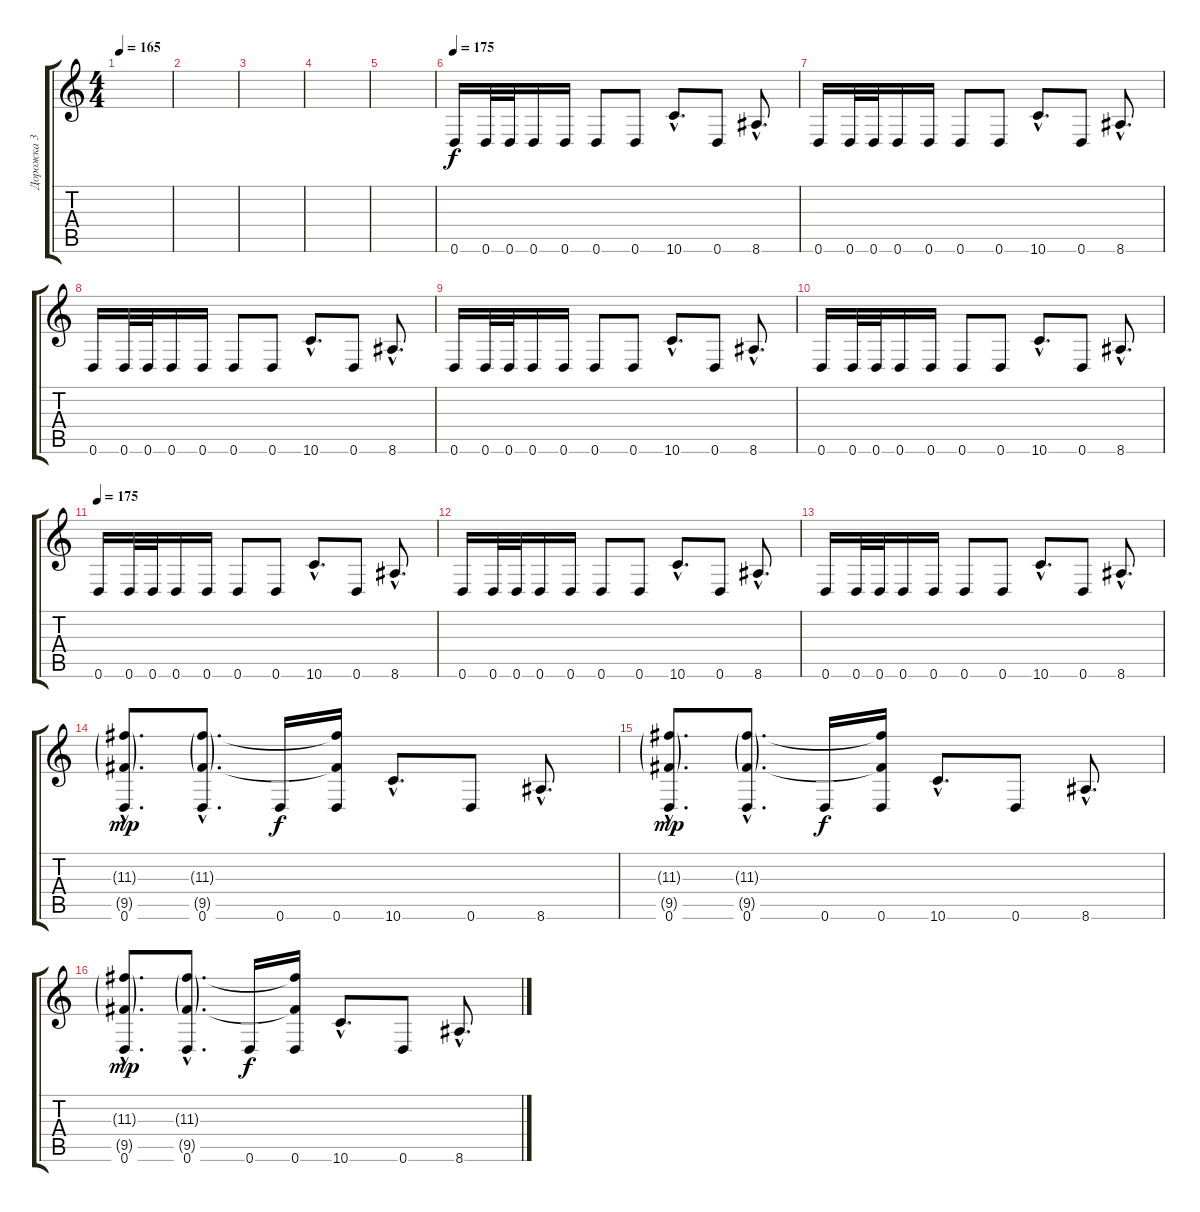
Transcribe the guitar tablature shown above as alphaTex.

\track ("Дорожка 3" "Дорожка 3") {instrument distortionguitar}
\staff {score tabs}
\tuning (E4 B3 G3 D3 A2 D2) {hide}
\ts (4 4)
\tempo 165
\clef g2
\ks c
|
|
|
|
|
\tempo 175
0.6.16 0.6.32 0.6.32 0.6.16 0.6.16 0.6.8 0.6.8 10.6{hac}.8{d} 0.6.8 8.6{hac}.8{d} |
0.6.16 0.6.32 0.6.32 0.6.16 0.6.16 0.6.8 0.6.8 10.6{hac}.8{d} 0.6.8 8.6{hac}.8{d} |
0.6.16 0.6.32 0.6.32 0.6.16 0.6.16 0.6.8 0.6.8 10.6{hac}.8{d} 0.6.8 8.6{hac}.8{d} |
0.6.16 0.6.32 0.6.32 0.6.16 0.6.16 0.6.8 0.6.8 10.6{hac}.8{d} 0.6.8 8.6{hac}.8{d} |
0.6.16 0.6.32 0.6.32 0.6.16 0.6.16 0.6.8 0.6.8 10.6{hac}.8{d} 0.6.8 8.6{hac}.8{d} |
\tempo 175
0.6.16 0.6.32 0.6.32 0.6.16 0.6.16 0.6.8 0.6.8 10.6{hac}.8{d} 0.6.8 8.6{hac}.8{d} |
0.6.16 0.6.32 0.6.32 0.6.16 0.6.16 0.6.8 0.6.8 10.6{hac}.8{d} 0.6.8 8.6{hac}.8{d} |
0.6.16 0.6.32 0.6.32 0.6.16 0.6.16 0.6.8 0.6.8 10.6{hac}.8{d} 0.6.8 8.6{hac}.8{d} |
(11.3{g hac} 9.5{g hac} 0.6{hac}).8{d dy mp} (11.3{g hac} 9.5{g hac} 0.6{hac}).8{d} 0.6.16{dy f} (11.3{t} 9.5{t} 0.6).16 10.6{hac}.8{d} 0.6.8 8.6{hac}.8{d} |
(11.3{g hac} 9.5{g hac} 0.6{hac}).8{d dy mp} (11.3{g hac} 9.5{g hac} 0.6{hac}).8{d} 0.6.16{dy f} (11.3{t} 9.5{t} 0.6).16 10.6{hac}.8{d} 0.6.8 8.6{hac}.8{d} |
(11.3{g hac} 9.5{g hac} 0.6{hac}).8{d dy mp} (11.3{g hac} 9.5{g hac} 0.6{hac}).8{d} 0.6.16{dy f} (11.3{t} 9.5{t} 0.6).16 10.6{hac}.8{d} 0.6.8 8.6{hac}.8{d}
